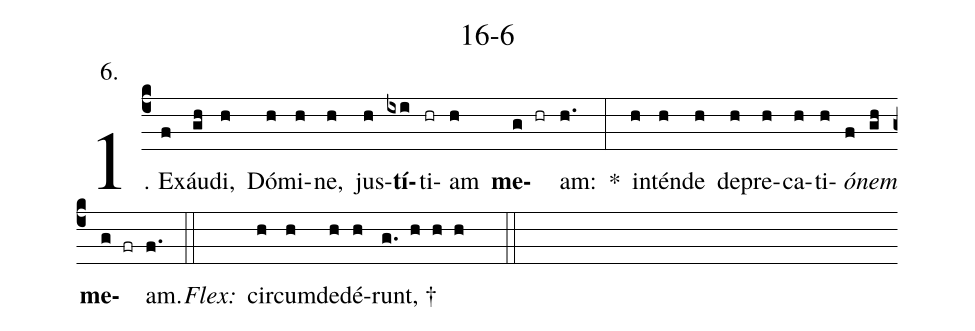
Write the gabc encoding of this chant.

name: 16-6;
annotation: 6.;
%%
(c4)1. Ex(f)áu(gh)di,(h) Dó(h)mi(h)ne,(h) jus(h)<b>tí</b>(ixi)ti(hr)am(h) <b>me</b>(g hr)am:(h.) *(:) in(h)tén(h)de(h) de(h)pre(h)ca(h)ti(h)<i>ó</i>(f)<i>nem</i>(gh) <b>me</b>(g fr)am.(f.) (::)
<i>Flex:</i>()  cir(h)cum(h)de(h)dé(h)runt, †(g. h h h  ::)
